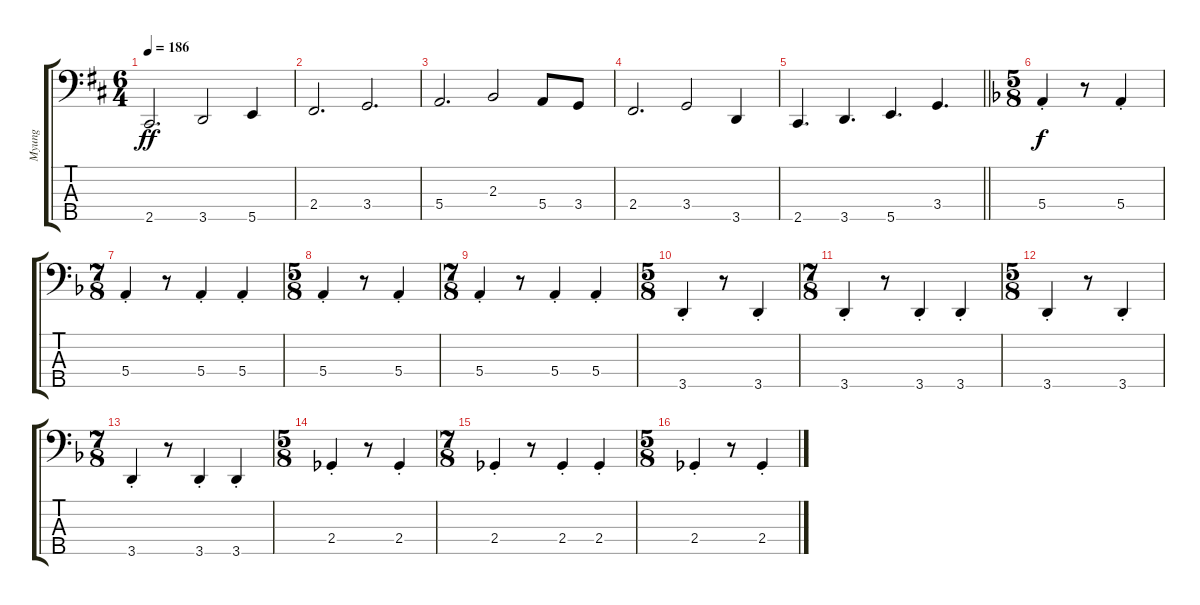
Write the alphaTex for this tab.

\track ("Myung" "Myung") {instrument electricbassfinger}
\staff {score tabs}
\tuning (G2 D2 A1 E1 B0) {hide}
\ts (6 4)
\tempo 186
\clef f4
\ks d
2.5.2{d dy ff} 3.5.2 5.5.4 |
2.4.2{d} 3.4.2{d} |
5.4.2{d} 2.3.2 5.4.8 3.4.8 |
2.4.2{d} 3.4.2 3.5.4 |
\barLineRight lightlight
2.5.4{d} 3.5.4{d} 5.5.4{d} 3.4.4{d} |
\ts (5 8)
\ks f
5.4{st}.4{dy f} r.8 5.4{st}.4 |
\ts (7 8)
5.4{st}.4 r.8 5.4{st}.4 5.4{st}.4 |
\ts (5 8)
5.4{st}.4 r.8 5.4{st}.4 |
\ts (7 8)
5.4{st}.4 r.8 5.4{st}.4 5.4{st}.4 |
\ts (5 8)
3.5{st}.4 r.8 3.5{st}.4 |
\ts (7 8)
3.5{st}.4 r.8 3.5{st}.4 3.5{st}.4 |
\ts (5 8)
3.5{st}.4 r.8 3.5{st}.4 |
\ts (7 8)
3.5{st}.4 r.8 3.5{st}.4 3.5{st}.4 |
\ts (5 8)
2.4{st}.4 r.8 2.4{st}.4 |
\ts (7 8)
2.4{st}.4 r.8 2.4{st}.4 2.4{st}.4 |
\ts (5 8)
2.4{st}.4 r.8 2.4{st}.4
